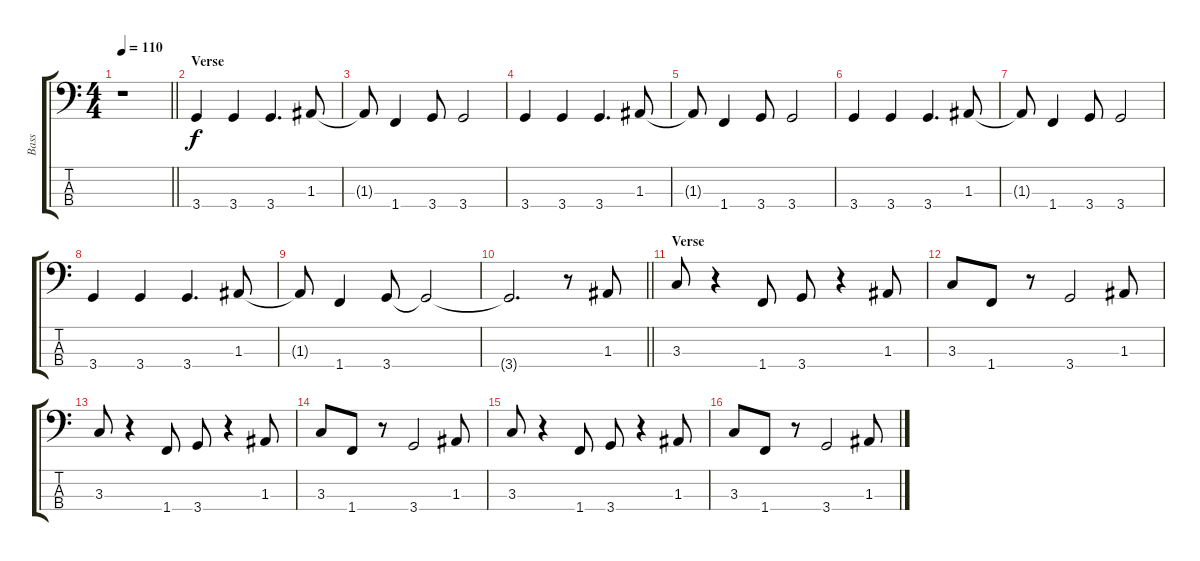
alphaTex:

\track ("Bass" "Bass") {instrument electricbassfinger}
\staff {score tabs}
\tuning (G2 D2 A1 E1) {hide}
\ts (4 4)
\tempo 110
\clef f4
\barLineRight lightlight
\ks c
r.1{dy f} |
\section ("" "Verse")
3.4.4 3.4.4 3.4.4{d} 1.3.8 |
1.3{t}.8 1.4.4 3.4.8 3.4.2 |
3.4.4 3.4.4 3.4.4{d} 1.3.8 |
1.3{t}.8 1.4.4 3.4.8 3.4.2 |
3.4.4 3.4.4 3.4.4{d} 1.3.8 |
1.3{t}.8 1.4.4 3.4.8 3.4.2 |
3.4.4 3.4.4 3.4.4{d} 1.3.8 |
1.3{t}.8 1.4.4 3.4.8 3.4{t}.2 |
\barLineRight lightlight
3.4{t}.2{d} r.8 1.3.8 |
\section ("" "Verse")
3.3.8 r.4 1.4.8 3.4.8 r.4 1.3.8 |
3.3.8 1.4.8 r.8 3.4.2 1.3.8 |
3.3.8 r.4 1.4.8 3.4.8 r.4 1.3.8 |
3.3.8 1.4.8 r.8 3.4.2 1.3.8 |
3.3.8 r.4 1.4.8 3.4.8 r.4 1.3.8 |
3.3.8 1.4.8 r.8 3.4.2 1.3.8
